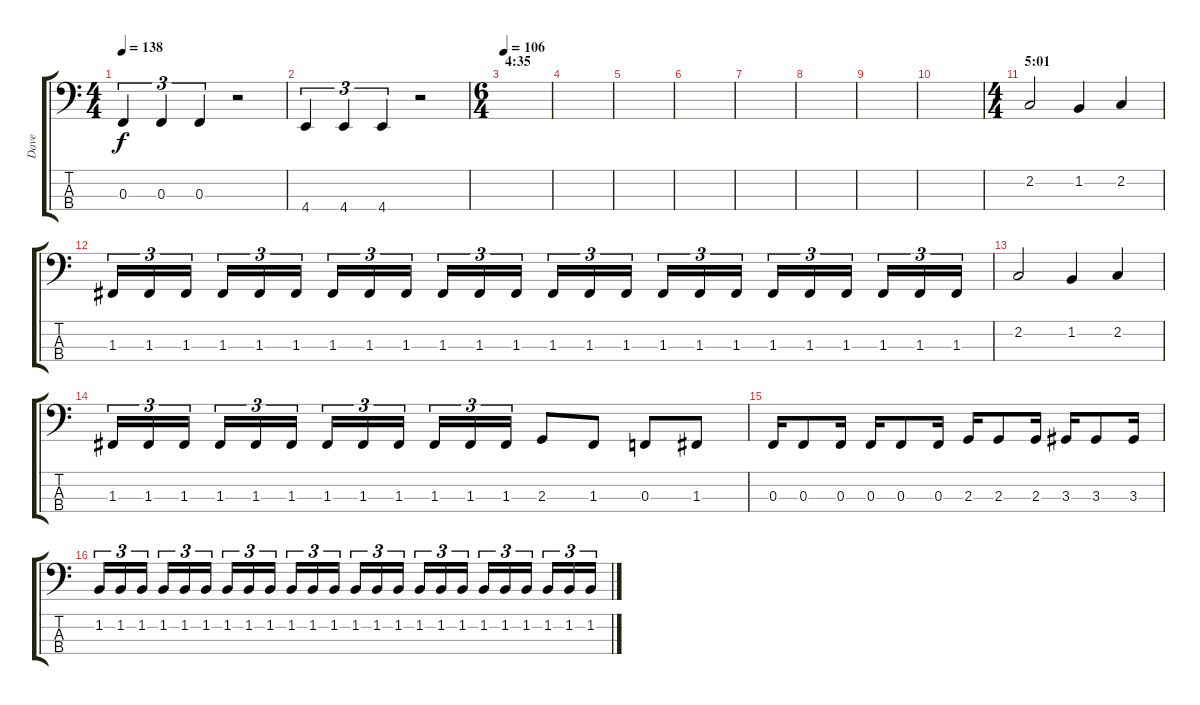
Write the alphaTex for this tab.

\track ("Dave" "Dave") {instrument electricbasspick}
\staff {score tabs}
\tuning (Eb2 Bb1 F1 C1) {hide}
\ts (4 4)
\tempo 138
\clef f4
\ks c
0.3.4{tu (3 2) dy f} 0.3.4{tu (3 2)} 0.3.4{tu (3 2)} r.2 |
4.4.4{tu (3 2)} 4.4.4{tu (3 2)} 4.4.4{tu (3 2)} r.2 |
\ts (6 4)
\section ("" "4:35")
\tempo 106
|
|
|
|
|
|
|
|
\ts (4 4)
\section ("" "5:01")
2.2.2 1.2.4 2.2.4 |
1.3.16{tu (3 2)} 1.3.16{tu (3 2)} 1.3.16{tu (3 2)} 1.3.16{tu (3 2)} 1.3.16{tu (3 2)} 1.3.16{tu (3 2)} 1.3.16{tu (3 2)} 1.3.16{tu (3 2)} 1.3.16{tu (3 2)} 1.3.16{tu (3 2)} 1.3.16{tu (3 2)} 1.3.16{tu (3 2)} 1.3.16{tu (3 2)} 1.3.16{tu (3 2)} 1.3.16{tu (3 2)} 1.3.16{tu (3 2)} 1.3.16{tu (3 2)} 1.3.16{tu (3 2)} 1.3.16{tu (3 2)} 1.3.16{tu (3 2)} 1.3.16{tu (3 2)} 1.3.16{tu (3 2)} 1.3.16{tu (3 2)} 1.3.16{tu (3 2)} |
2.2.2 1.2.4 2.2.4 |
1.3.16{tu (3 2)} 1.3.16{tu (3 2)} 1.3.16{tu (3 2)} 1.3.16{tu (3 2)} 1.3.16{tu (3 2)} 1.3.16{tu (3 2)} 1.3.16{tu (3 2)} 1.3.16{tu (3 2)} 1.3.16{tu (3 2)} 1.3.16{tu (3 2)} 1.3.16{tu (3 2)} 1.3.16{tu (3 2)} 2.3.8 1.3.8 0.3.8 1.3.8 |
0.3.16 0.3.8 0.3.16 0.3.16 0.3.8 0.3.16 2.3.16 2.3.8 2.3.16 3.3.16 3.3.8 3.3.16 |
1.2.16{tu (3 2)} 1.2.16{tu (3 2)} 1.2.16{tu (3 2)} 1.2.16{tu (3 2)} 1.2.16{tu (3 2)} 1.2.16{tu (3 2)} 1.2.16{tu (3 2)} 1.2.16{tu (3 2)} 1.2.16{tu (3 2)} 1.2.16{tu (3 2)} 1.2.16{tu (3 2)} 1.2.16{tu (3 2)} 1.2.16{tu (3 2)} 1.2.16{tu (3 2)} 1.2.16{tu (3 2)} 1.2.16{tu (3 2)} 1.2.16{tu (3 2)} 1.2.16{tu (3 2)} 1.2.16{tu (3 2)} 1.2.16{tu (3 2)} 1.2.16{tu (3 2)} 1.2.16{tu (3 2)} 1.2.16{tu (3 2)} 1.2.16{tu (3 2)}
